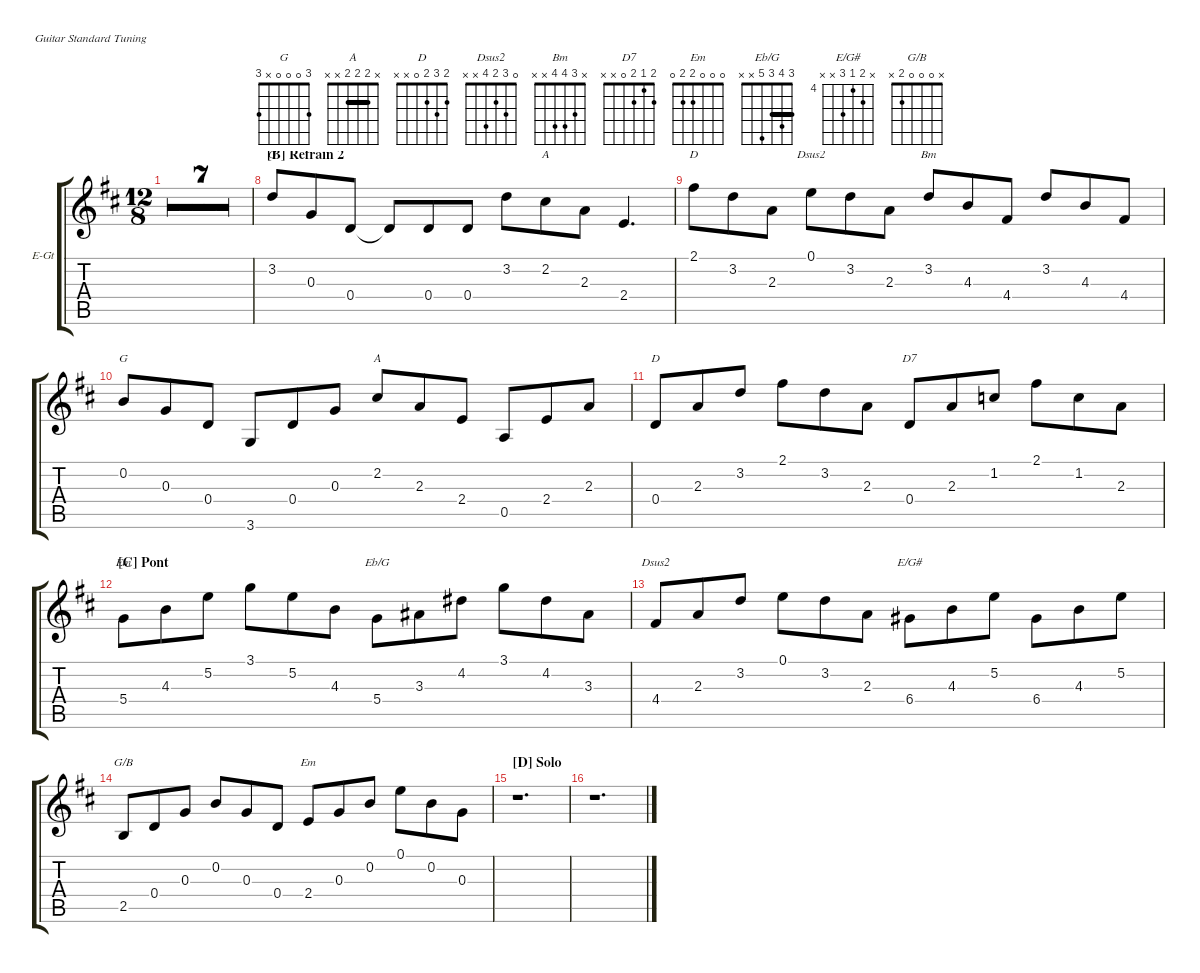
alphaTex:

\defaultSystemsLayout 4
\hideDynamics
\bracketExtendMode groupsimilarinstruments
\firstSystemTrackNameOrientation horizontal
\otherSystemsTrackNameOrientation horizontal
\track ("Guitare Clean" "E-Gt") {multiBarRest instrument electricguitarclean}
\staff {score tabs}
\tuning (E4 B3 G3 D3 A2 E2)
\chord ("G" x 3 0 0 x x) {showfingering false}
\chord ("A" x 2 2 2 x x) {showfingering false barre (2 2)}
\chord ("D" 2 3 2 x x x) {showfingering false barre 2}
\chord ("Dsus2" 0 3 2 x x x) {showfingering false}
\chord ("Bm" x 3 4 4 x x) {showfingering false}
\chord ("G" 3 0 0 0 x 3) {showfingering false}
\chord ("D" 2 3 2 0 x x) {showfingering false}
\chord ("D7" 2 1 2 0 x x) {showfingering false}
\chord ("Em" 3 5 4 5 x x) {showfingering false}
\chord ("Eb/G" 3 4 3 5 x x) {showfingering false barre 3}
\chord ("Dsus2" 0 3 2 4 x x) {showfingering false}
\chord ("E/G#" x 5 4 6 x x) {firstfret 4 showfingering false}
\chord ("G/B" x 0 0 0 2 x) {showfingering false}
\chord ("Em" 0 0 0 2 2 0) {showfingering false}
\ts (12 8)
\tempo 63
\clef g2
\ks d
r.1{d dy ff} |
r.1{d} |
r.1{d} |
r.1{d} |
r.1{d} |
r.1{d} |
r.1{d} |
\section ("B" "Refrain 2")
3.2.8{ch "G"} 0.3.8 0.4.8 0.4{t}.8 0.4.8 0.4.8 3.2.8 2.2.8{ch "A"} 2.3.8 2.4.4{d} |
2.1.8{ch "D"} 3.2.8 2.3.8 0.1.8{ch "Dsus2"} 3.2.8 2.3.8 3.2.8{ch "Bm"} 4.3.8 4.4.8 3.2.8 4.3.8 4.4.8 |
0.2.8{ch "G"} 0.3.8 0.4.8 3.6.8 0.4.8 0.3.8 2.2.8{ch "A"} 2.3.8 2.4.8 0.5.8 2.4.8 2.3.8 |
0.4.8{ch "D"} 2.3.8 3.2.8 2.1.8 3.2.8 2.3.8 0.4.8{ch "D7"} 2.3.8 1.2.8 2.1.8 1.2.8 2.3.8 |
\section ("C" "Pont")
5.4.8{ch "Em"} 4.3.8 5.2.8 3.1.8 5.2.8 4.3.8 5.4.8{ch "Eb/G"} 3.3.8 4.2.8 3.1.8 4.2.8 3.3.8 |
4.4.8{ch "Dsus2"} 2.3.8 3.2.8 0.1.8 3.2.8 2.3.8 6.4.8{ch "E/G#"} 4.3.8 5.2.8 6.4.8 4.3.8 5.2.8 |
2.5.8{ch "G/B"} 0.4.8 0.3.8 0.2.8 0.3.8 0.4.8 2.4.8{ch "Em"} 0.3.8 0.2.8 0.1.8 0.2.8 0.3.8 |
\section ("D" "Solo")
r.1{d} |
r.1{d}
